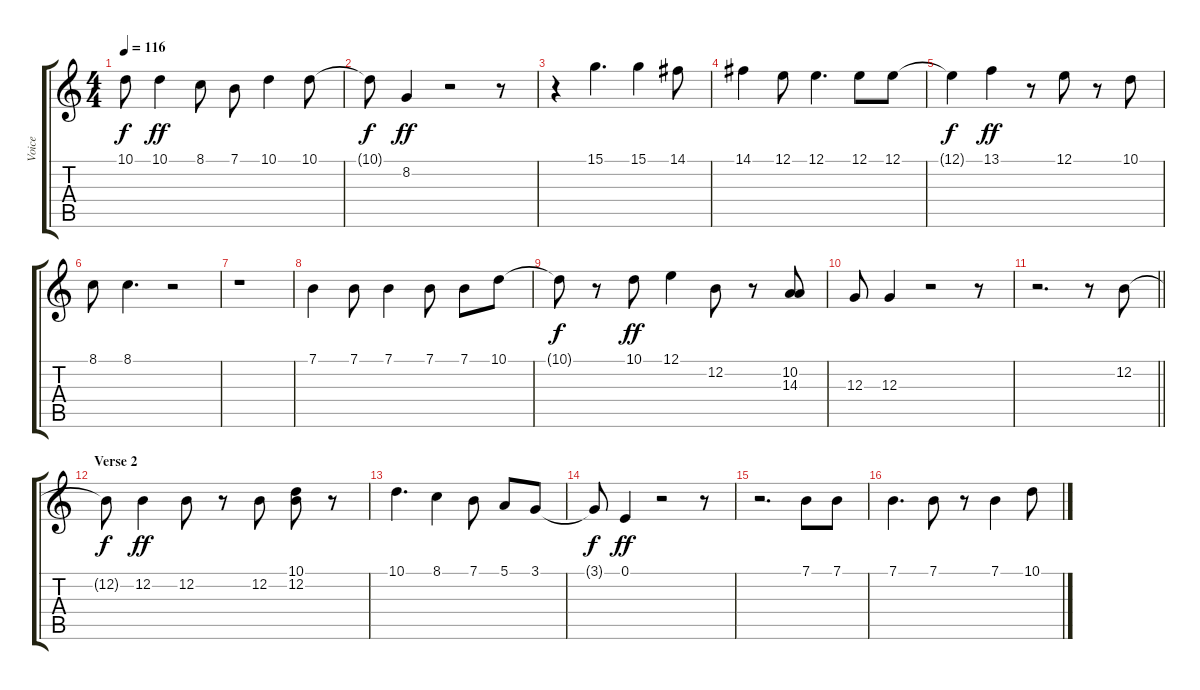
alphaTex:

\track ("Voice" "Voice") {instrument vibraphone}
\staff {score tabs}
\tuning (E4 B3 G3 D3 A2 E2) {hide}
\ts (4 4)
\tempo 116
\clef g2
\ks c
10.1{t}.8{dy f} 10.1.4{dy ff} 8.1.8 7.1.8 10.1.4 10.1.8 |
10.1{t}.8{dy f} 8.2.4{dy ff} r.2 r.8 |
r.4 15.1.4{d} 15.1.4 14.1.8 |
14.1.4 12.1.8 12.1.4{d} 12.1.8 12.1.8 |
12.1{t}.4{dy f} 13.1.4{dy ff} r.8 12.1.8 r.8 10.1.8 |
8.1.8 8.1.4{d} r.2 |
r.1 |
7.1.4 7.1.8 7.1.4 7.1.8 7.1.8 10.1.8 |
10.1{t}.8{dy f} r.8 10.1.8{dy ff} 12.1.4 12.2.8 r.8 (10.2 14.3).8 |
12.3.8 12.3.4 r.2 r.8 |
\barLineRight lightlight
r.2{d} r.8 12.2.8 |
\section ("" "Verse 2")
12.2{t}.8{dy f} 12.2.4{dy ff} 12.2.8 r.8 12.2.8 (10.1 12.2).8 r.8 |
10.1.4{d} 8.1.4 7.1.8 5.1.8 3.1.8 |
3.1{t}.8{dy f} 0.1.4{dy ff} r.2 r.8 |
r.2{d} 7.1.8 7.1.8 |
7.1.4{d} 7.1.8 r.8 7.1.4 10.1.8
